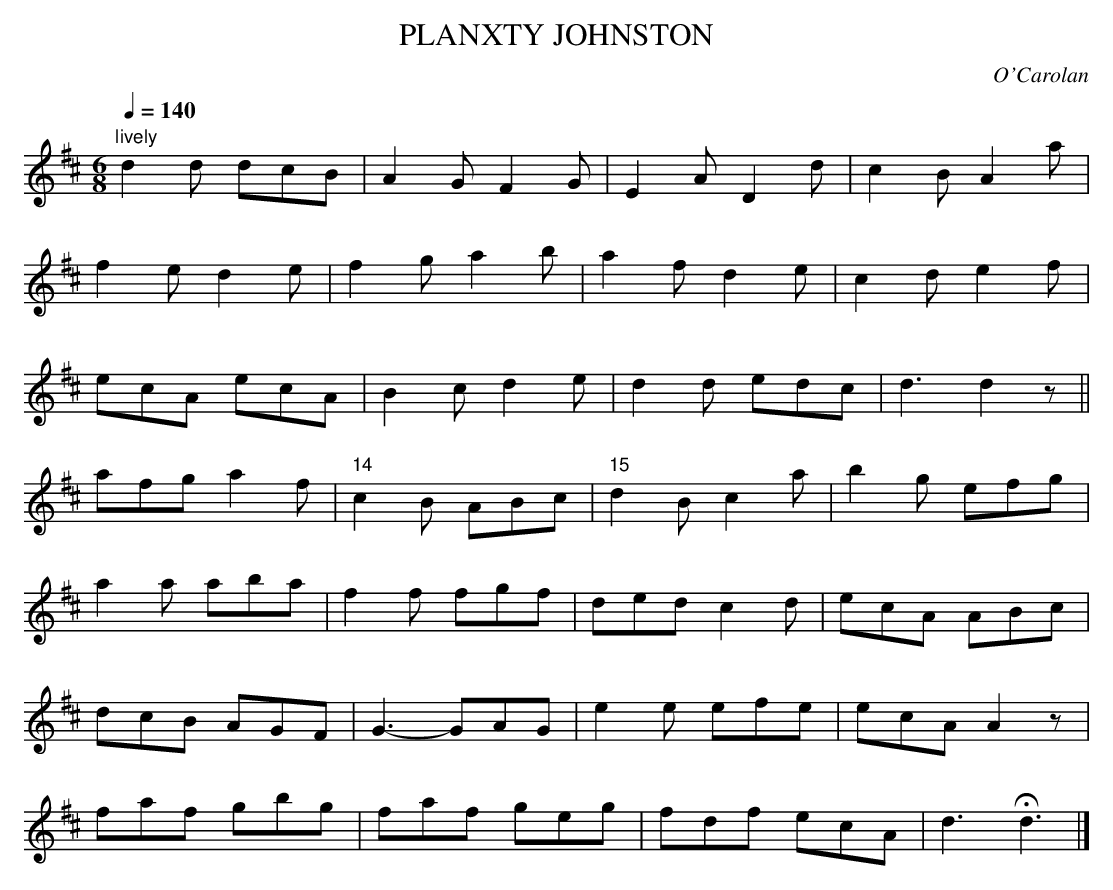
X:1
T:PLANXTY JOHNSTON
C:O'Carolan
Q:1/4=140
M:6/8
L:1/8
K:D
"lively"
d2d dcB|A2G F2G|E2A D2d|c2B A2a|
f2e d2e|f2g a2b|a2f d2e|c2d e2f|
ecA ecA|B2c d2e|d2d edc|d3d2z||
afg a2f|"14"c2B ABc|"15"d2B c2a|\
b2g efg|
a2a aba|f2f fgf|ded c2d|ecA ABc|
dcB AGF|G3-GAG|e2e efe|ecA A2z|
faf gbg|faf geg|fdf ecA|d3 Hd3|]
